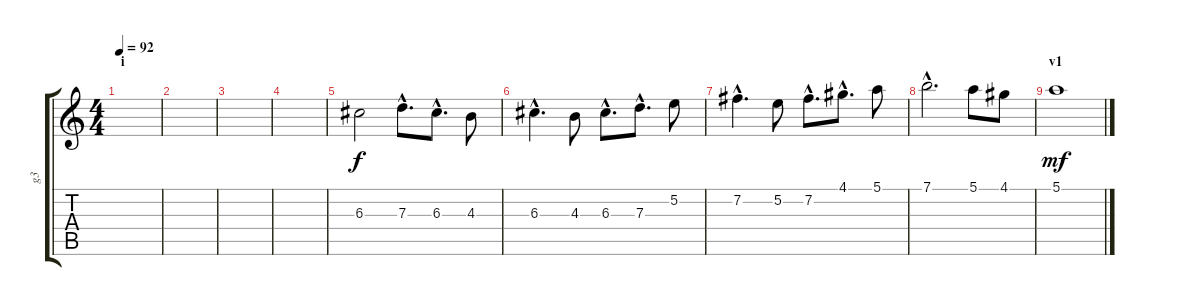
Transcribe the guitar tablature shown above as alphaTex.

\track ("g3" "g3") {instrument distortionguitar}
\staff {score tabs}
\tuning (E4 B3 G3 D3 A2 E2) {hide}
\ts (4 4)
\section ("" "i")
\tempo 92
\clef g2
\ks c
|
|
|
|
6.3.2 7.3{hac}.8{d} 6.3{hac}.8{d} 4.3.8 |
6.3{hac}.4{d} 4.3.8 6.3{hac}.8{d} 7.3{hac}.8{d} 5.2.8 |
7.2{hac}.4{d} 5.2.8 7.2{hac}.8{d} 4.1{hac}.8{d} 5.1.8 |
7.1{hac}.2{d} 5.1.8 4.1.8 |
\section ("" "v1")
5.1.1{dy mf}
